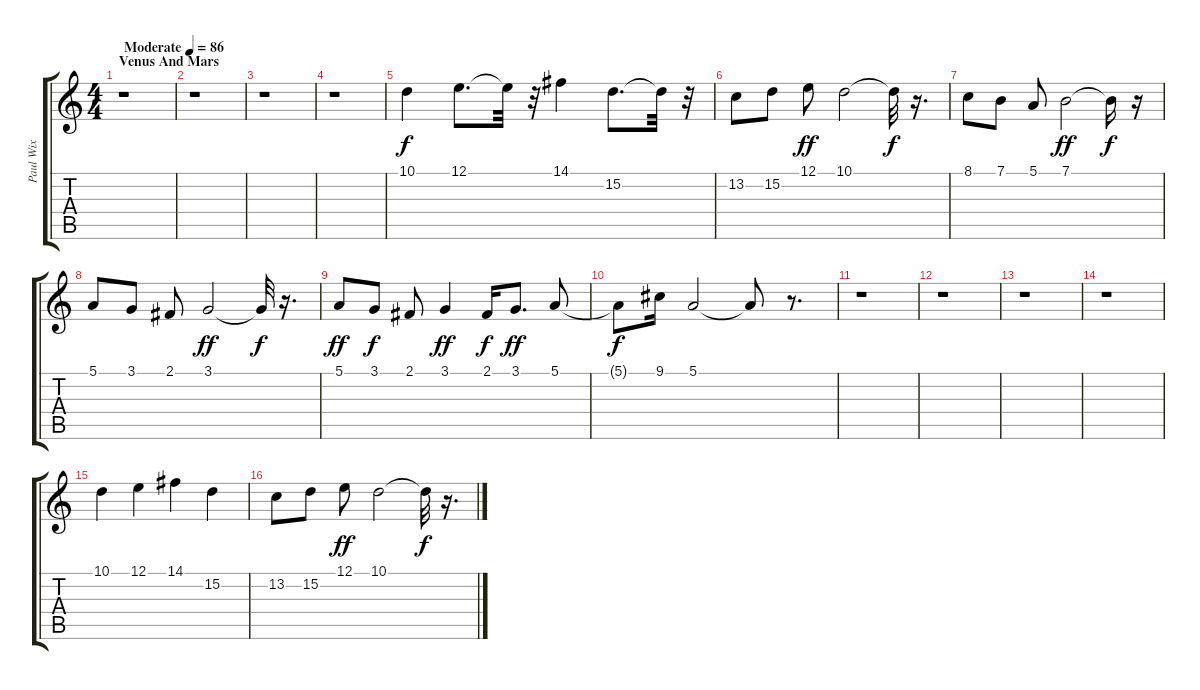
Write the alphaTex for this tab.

\track ("Paul Wix" "Paul Wix") {instrument acousticgrandpiano}
\staff {score tabs}
\tuning (E4 B3 G3 D3 A2 E2) {hide}
\ts (4 4)
\section ("" "Venus And Mars")
\tempo (86 "Moderate")
\clef g2
\ks c
r.1{dy f instrument acousticgrandpiano} |
r.1 |
r.1 |
r.1 |
10.1.4 12.1.8{d} 12.1{t}.32 r.32 14.1.4 15.2.8{d} 15.2{t}.32 r.32 |
13.2.8 15.2.8 12.1.8{dy ff} 10.1.2 10.1{t}.32{dy f} r.16{d} |
8.1.8 7.1.8 5.1.8 7.1.2{dy ff} 7.1{t}.16{dy f} r.16 |
5.1.8 3.1.8 2.1.8 3.1.2{dy ff} 3.1{t}.32{dy f} r.16{d} |
5.1.8{dy ff} 3.1.8{dy f} 2.1.8 3.1.4{dy ff} 2.1.16{dy f} 3.1.8{d dy ff} 5.1.8 |
5.1{t}.8{dy f} 9.1.16 5.1.2 5.1{t}.8 r.8{d} |
r.1 |
r.1 |
r.1 |
r.1 |
10.1.4 12.1.4 14.1.4 15.2.4 |
13.2.8 15.2.8 12.1.8{dy ff} 10.1.2 10.1{t}.32{dy f} r.16{d}
